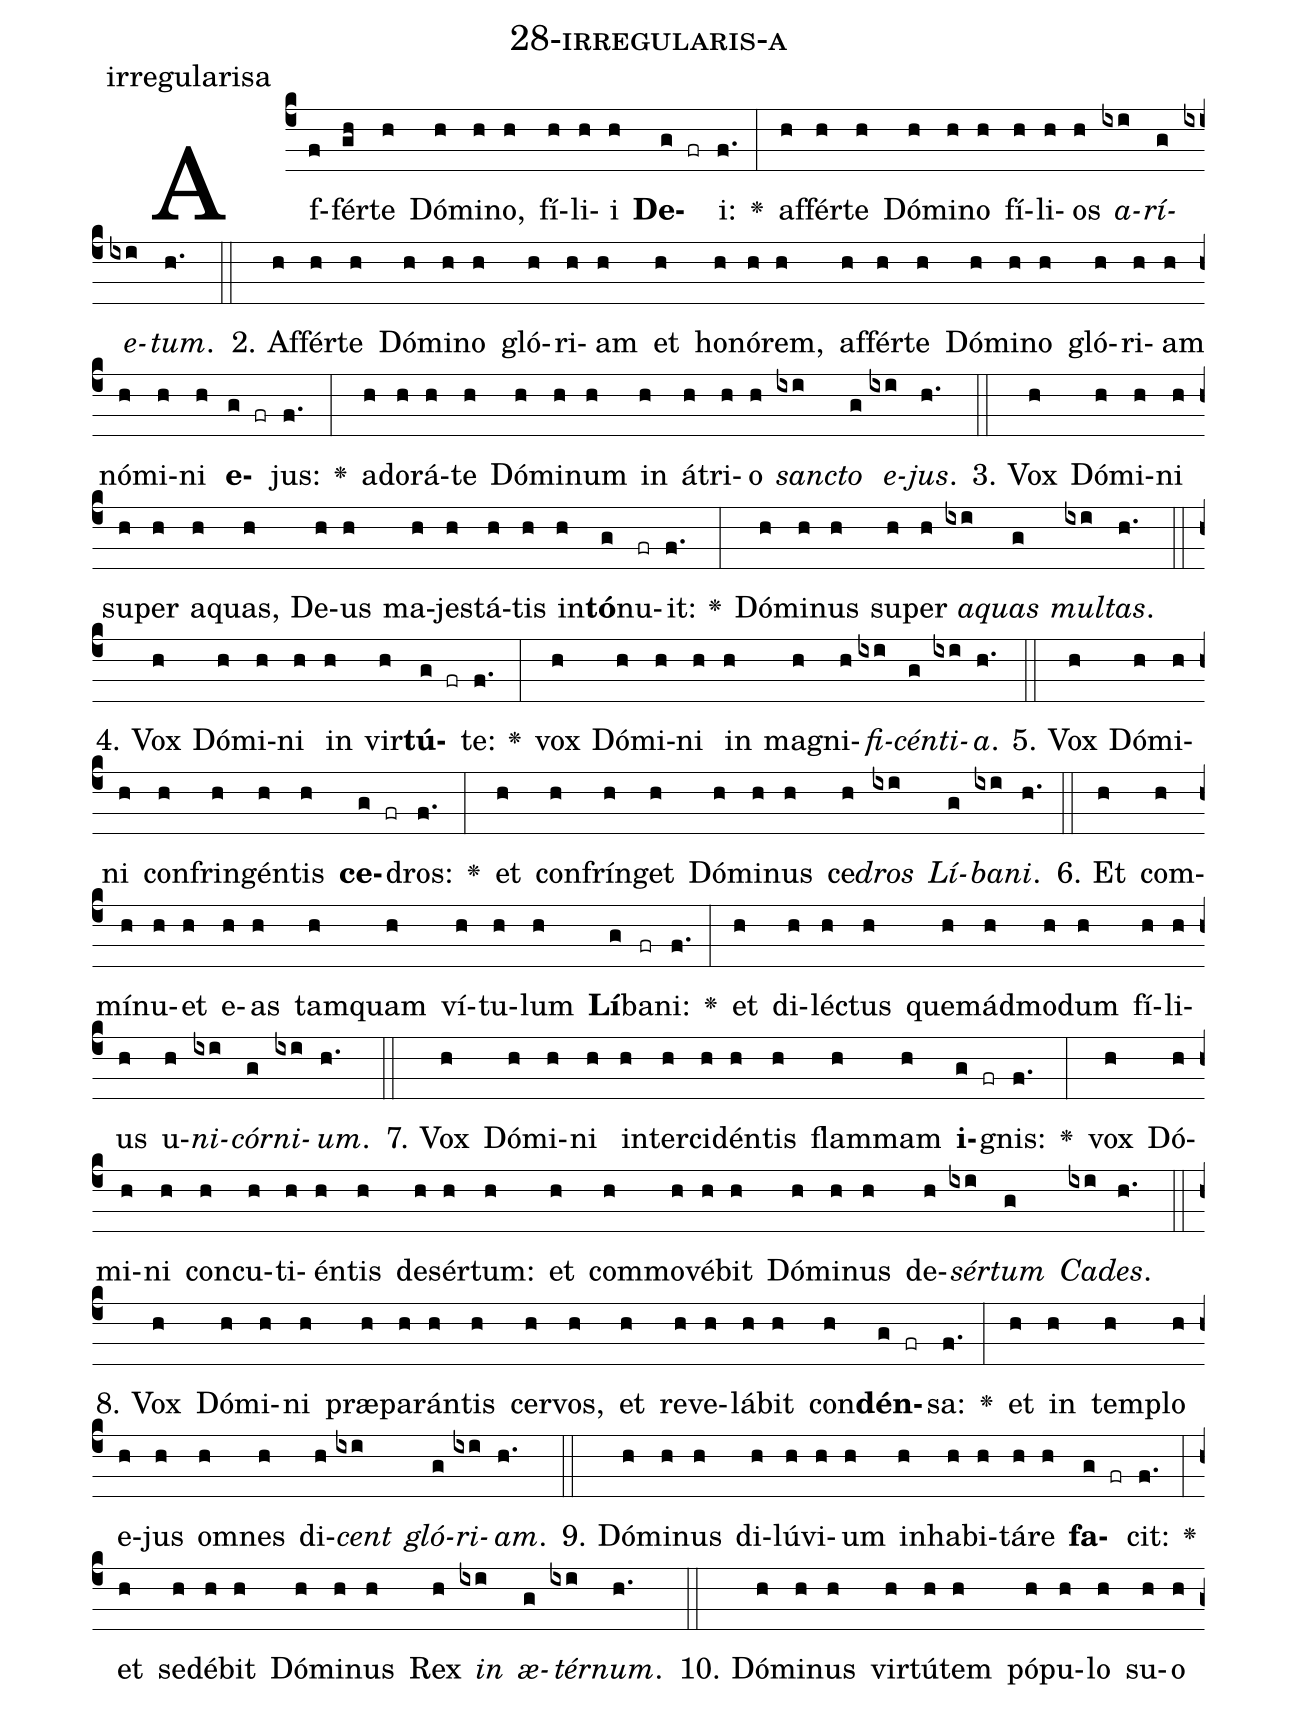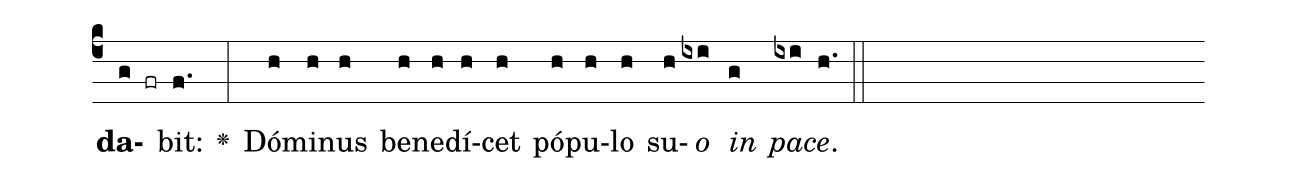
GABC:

name: 28-irregularis-a;
annotation: irregularisa;
%%
(c4)Af(f)fér(gh)te(h) Dó(h)mi(h)no,(h) fí(h)li(h)i(h) <b>De</b>(g fr)i:(f.) <v>\greheightstar</v>(:) af(h)fér(h)te(h) Dó(h)mi(h)no(h) fí(h)li(h)os(h) <i>a</i>(ixi)<i>rí</i>(g)<i>e</i>(ixi)<i>tum</i>.(h.) (::)
2. Af(h)fér(h)te(h) Dó(h)mi(h)no(h) gló(h)ri(h)am(h) et(h) ho(h)nó(h)rem,(h) af(h)fér(h)te(h) Dó(h)mi(h)no(h) gló(h)ri(h)am(h) nó(h)mi(h)ni(h) <b>e</b>(g fr)jus:(f.) <v>\greheightstar</v>(:) ad(h)o(h)rá(h)te(h) Dó(h)mi(h)num(h) in(h) á(h)tri(h)o(h) <i>sanc</i>(ixi)<i>to</i>(g) <i>e</i>(ixi)<i>jus</i>.(h.) (::)
3. Vox(h) Dó(h)mi(h)ni(h) su(h)per(h) a(h)quas,(h) De(h)us(h) ma(h)jes(h)tá(h)tis(h) in(h)<b>tó</b>(g)nu(fr)it:(f.) <v>\greheightstar</v>(:) Dó(h)mi(h)nus(h) su(h)per(h) <i>a</i>(ixi)<i>quas</i>(g) <i>mul</i>(ixi)<i>tas</i>.(h.) (::)
4. Vox(h) Dó(h)mi(h)ni(h) in(h) vir(h)<b>tú</b>(g fr)te:(f.) <v>\greheightstar</v>(:) vox(h) Dó(h)mi(h)ni(h) in(h) ma(h)gni(h)<i>fi</i>(ixi)<i>cén</i>(g)<i>ti</i>(ixi)<i>a</i>.(h.) (::)
5. Vox(h) Dó(h)mi(h)ni(h) con(h)frin(h)gén(h)tis(h) <b>ce</b>(g fr)dros:(f.) <v>\greheightstar</v>(:) et(h) con(h)frín(h)get(h) Dó(h)mi(h)nus(h) ce(h)<i>dros</i>(ixi) <i>Lí</i>(g)<i>ba</i>(ixi)<i>ni</i>.(h.) (::)
6. Et(h) com(h)mí(h)nu(h)et(h) e(h)as(h) tam(h)quam(h) ví(h)tu(h)lum(h) <b>Lí</b>(g)ba(fr)ni:(f.) <v>\greheightstar</v>(:) et(h) di(h)léc(h)tus(h) quem(h)ád(h)mo(h)dum(h) fí(h)li(h)us(h) u(h)<i>ni</i>(ixi)<i>cór</i>(g)<i>ni</i>(ixi)<i>um</i>.(h.) (::)
7. Vox(h) Dó(h)mi(h)ni(h) in(h)ter(h)ci(h)dén(h)tis(h) flam(h)mam(h) <b>i</b>(g fr)gnis:(f.) <v>\greheightstar</v>(:) vox(h) Dó(h)mi(h)ni(h) con(h)cu(h)ti(h)én(h)tis(h) de(h)sér(h)tum:(h) et(h) com(h)mo(h)vé(h)bit(h) Dó(h)mi(h)nus(h) de(h)<i>sér</i>(ixi)<i>tum</i>(g) <i>Ca</i>(ixi)<i>des</i>.(h.) (::)
8. Vox(h) Dó(h)mi(h)ni(h) præ(h)pa(h)rán(h)tis(h) cer(h)vos,(h) et(h) re(h)ve(h)lá(h)bit(h) con(h)<b>dén</b>(g fr)sa:(f.) <v>\greheightstar</v>(:) et(h) in(h) tem(h)plo(h) e(h)jus(h) om(h)nes(h) di(h)<i>cent</i>(ixi) <i>gló</i>(g)<i>ri</i>(ixi)<i>am</i>.(h.) (::)
9. Dó(h)mi(h)nus(h) di(h)lú(h)vi(h)um(h) in(h)ha(h)bi(h)tá(h)re(h) <b>fa</b>(g fr)cit:(f.) <v>\greheightstar</v>(:) et(h) se(h)dé(h)bit(h) Dó(h)mi(h)nus(h) Rex(h) <i>in</i>(ixi) <i>æ</i>(g)<i>tér</i>(ixi)<i>num</i>.(h.) (::)
10. Dó(h)mi(h)nus(h) vir(h)tú(h)tem(h) pó(h)pu(h)lo(h) su(h)o(h) <b>da</b>(g fr)bit:(f.) <v>\greheightstar</v>(:) Dó(h)mi(h)nus(h) be(h)ne(h)dí(h)cet(h) pó(h)pu(h)lo(h) su(h)<i>o</i>(ixi) <i>in</i>(g) <i>pa</i>(ixi)<i>ce</i>.(h.) (::)
